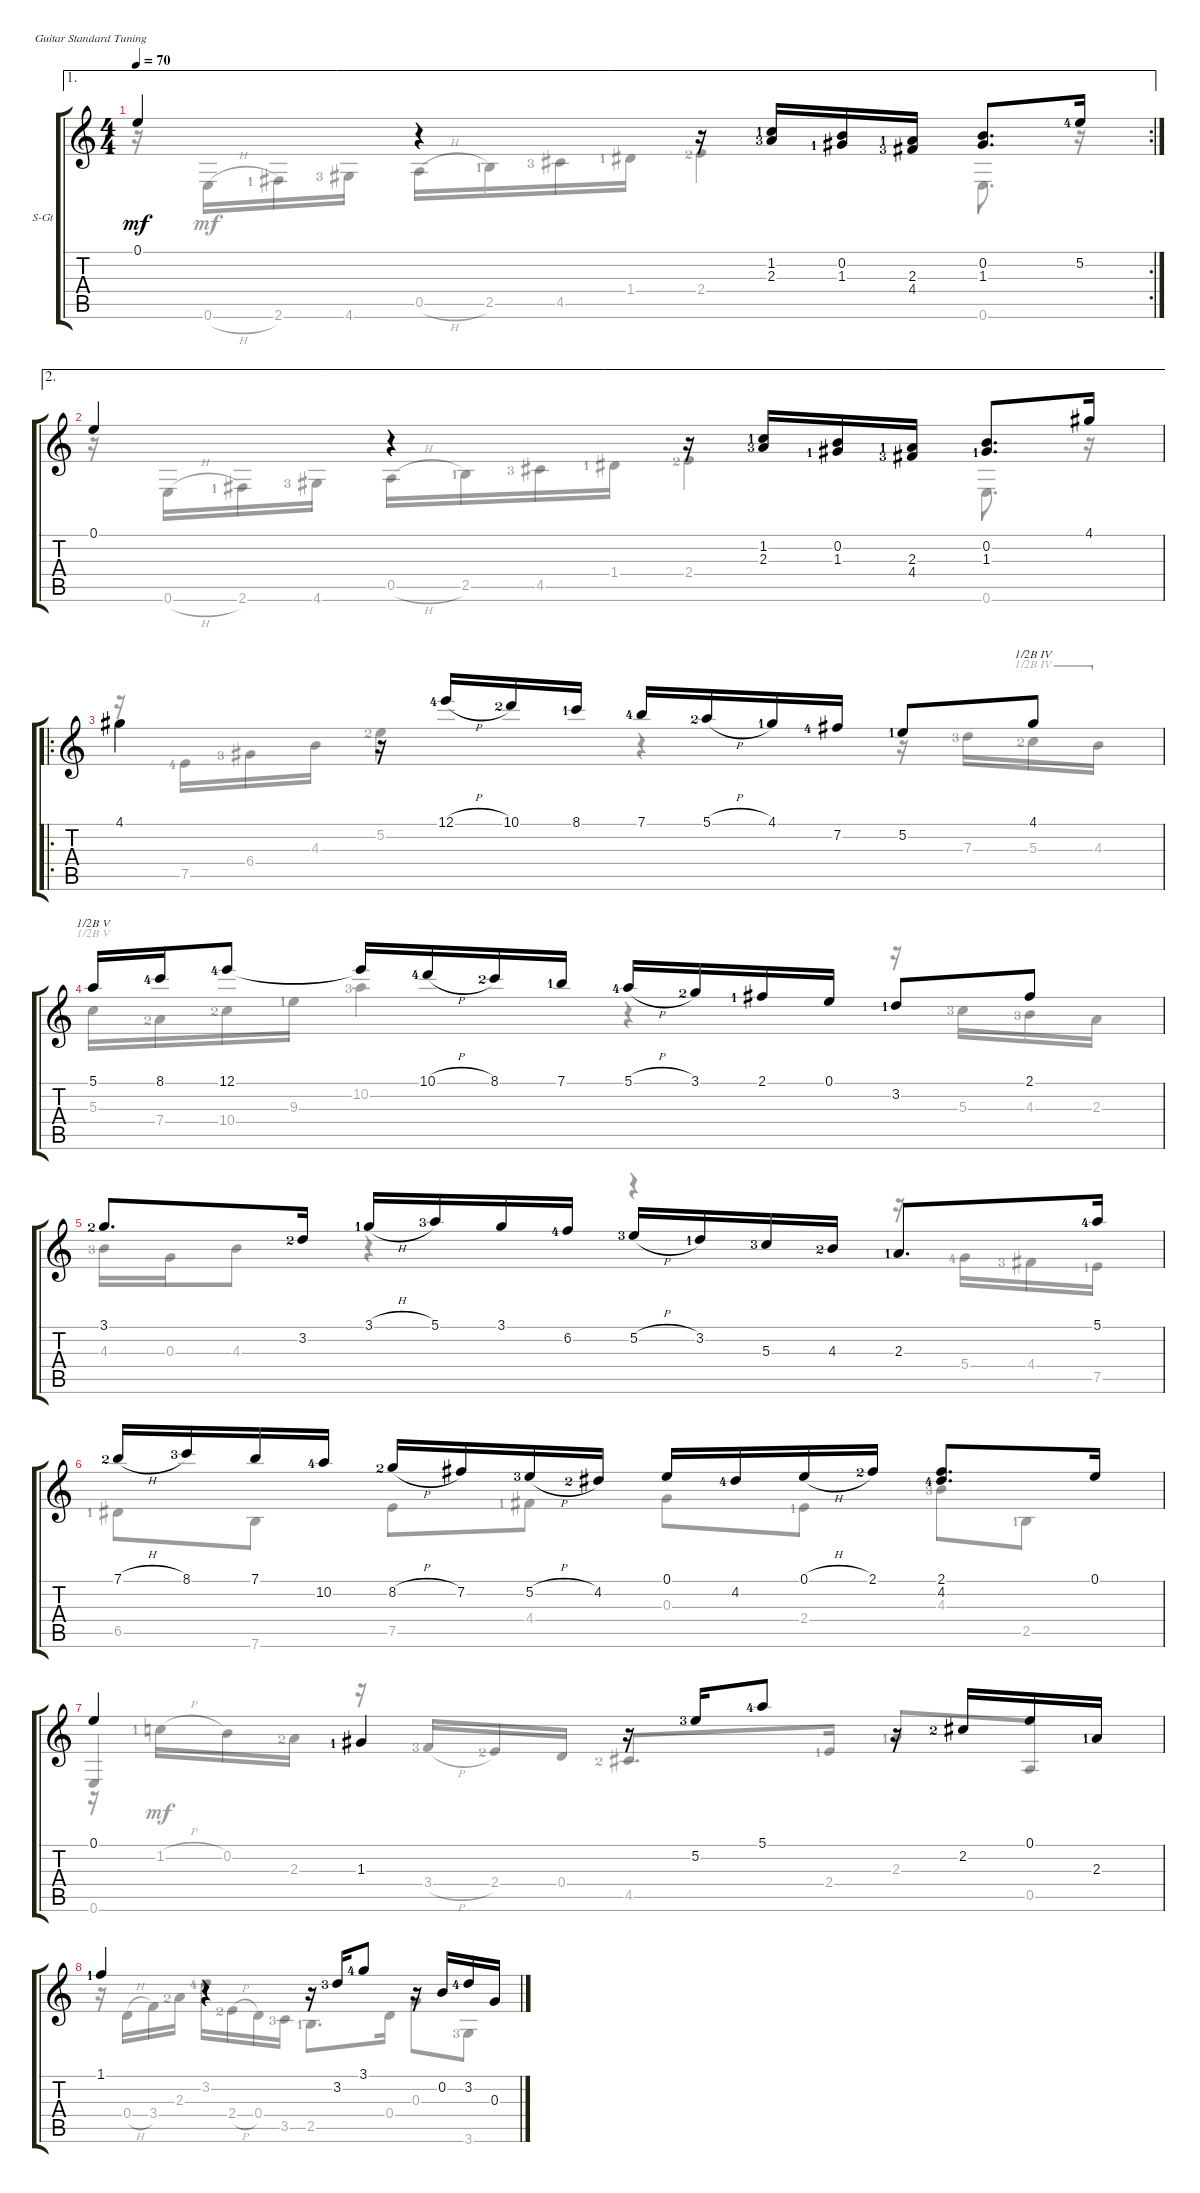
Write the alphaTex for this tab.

\defaultSystemsLayout 4
\bracketExtendMode groupsimilarinstruments
\firstSystemTrackNameOrientation horizontal
\otherSystemsTrackNameOrientation horizontal
\track ("Steel Guitar" "S-Gt") {instrument acousticguitarsteel}
\staff {score tabs}
\tuning (E4 B3 G3 D3 A2 E2)
\voice
\ae 1
\rc 2
\ts (4 4)
\tempo 70
\clef g2
\ks c
0.1.4{dy mf} r.4 r.16 (1.2{lf 2} 2.3{lf 4}).16 (1.3{lf 2} 0.2).16 (2.3{lf 2} 4.4{lf 4}).16 (1.3 0.2).8{d} 5.2{lf 5}.16 |
\ae 2
0.1.4 r.4 r.16 (1.2{lf 2} 2.3{lf 4}).16 (1.3{lf 2} 0.2).16 (2.3{lf 2} 4.4{lf 4}).16 (1.3{lf 2} 0.2).8{d} 4.1.16 |
\ro
4.1.4{beam invert} r.16 12.1{h lf 5}.16 10.1{lf 3}.16 8.1{lf 2}.16 7.1{lf 5}.16 5.1{h lf 3}.16 4.1{lf 2}.16 7.2{lf 5}.16 5.2{lf 2}.8 4.1.8{barre (4 half)} |
5.1.16{barre (5 half)} 8.1{lf 5}.16 12.1{lf 5}.8 12.1{t}.16 10.1{h lf 5}.16 8.1{lf 3}.16 7.1{lf 2}.16 5.1{h lf 5}.16 3.1{lf 3}.16 2.1{lf 2}.16 0.1.16 3.2{lf 2}.8 2.1.8 |
3.1{lf 3}.8{d} 3.2{lf 3}.16 3.1{h lf 2}.16 5.1{lf 4}.16 3.1.16 6.2{lf 5}.16 5.2{h lf 4}.16 3.2{lf 2}.16 5.3{lf 4}.16 4.3{lf 3}.16 2.3{lf 2}.8{d} 5.1{lf 5}.16 |
7.1{h lf 3}.16 8.1{lf 4}.16 7.1.16 10.2{lf 5}.16 8.2{h lf 3}.16 7.2.16 5.2{h lf 4}.16 4.2{lf 3}.16 0.1.16 4.2{lf 5}.16 0.1{h}.16 2.1{lf 3}.16 (2.1 4.2{lf 5}).8{d} 0.1.16 |
0.1.4 1.3{lf 2}.4 r.16 5.2{lf 4}.16 5.1{lf 5}.8 r.16 2.2{lf 3}.16 0.1.16 2.3{lf 2}.16 |
1.1{lf 2}.4 r.4 r.16 3.2{lf 4}.16 3.1{lf 5}.8 r.16 0.2.16 3.2{lf 5}.16 0.3.16
\voice
\clef g2
\ottava regular
\simile none
\ks c
r.16{dy mf} 0.6{h}.16 2.6{lf 2}.16 4.6{lf 4}.16 0.5{h}.16 2.5{lf 2}.16 4.5{lf 4}.16 1.4{lf 2}.16 2.4{lf 3}.4 0.6.8{d} r.16 |
r.16 0.6{h}.16 2.6{lf 2}.16 4.6{lf 4}.16 0.5{h}.16 2.5{lf 2}.16 4.5{lf 4}.16 1.4{lf 2}.16 2.4{lf 3}.4 0.6.8{d} r.16 |
r.16 7.5{lf 5}.16 6.4{lf 4}.16 4.3.16 5.2{lf 3}.4 r.4 r.16 7.3{lf 4}.16 5.3{lf 3}.16{barre (4 half)} 4.3.16{barre (4 half)} |
5.3.16{barre (5 half)} 7.4{lf 3}.16 10.4{lf 3}.16 9.3{lf 2}.16 10.2{lf 4}.4 r.4 r.16 5.3{lf 4}.16 4.3{lf 4}.16 2.3.16 |
4.3{lf 4}.16 0.3.16 4.3.8 r.4 r.4 r.16 5.4{lf 5}.16 4.4{lf 4}.16 7.5{lf 2}.16 |
6.5{lf 2}.8 7.6.8 7.5.8 4.4{lf 2}.8 0.3.8 2.4{lf 2}.8 4.3{lf 4}.8 2.5{lf 2}.8 |
0.6.4{beam invert} r.16{beam invert} 3.4{h lf 4}.16{beam invert} 2.4{lf 3}.16 0.4.16 4.5{lf 3}.8{d beam invert} 2.4{lf 2}.16 2.3{lf 2}.8{beam invert} 0.5.8 |
r.16 0.4{h}.16 3.4.16 2.3{lf 3}.16 3.2{lf 5}.16 2.4{h lf 3}.16 0.4.16 3.5{lf 4}.16 2.5{lf 2}.8{d} 0.4.16 0.3.8 3.6{lf 4}.8
\voice
\clef g2
\ottava regular
\simile none
\ks c
|
|
|
|
|
|
r.16 1.2{h lf 2}.16 0.2.16 2.3{lf 3}.16 |
